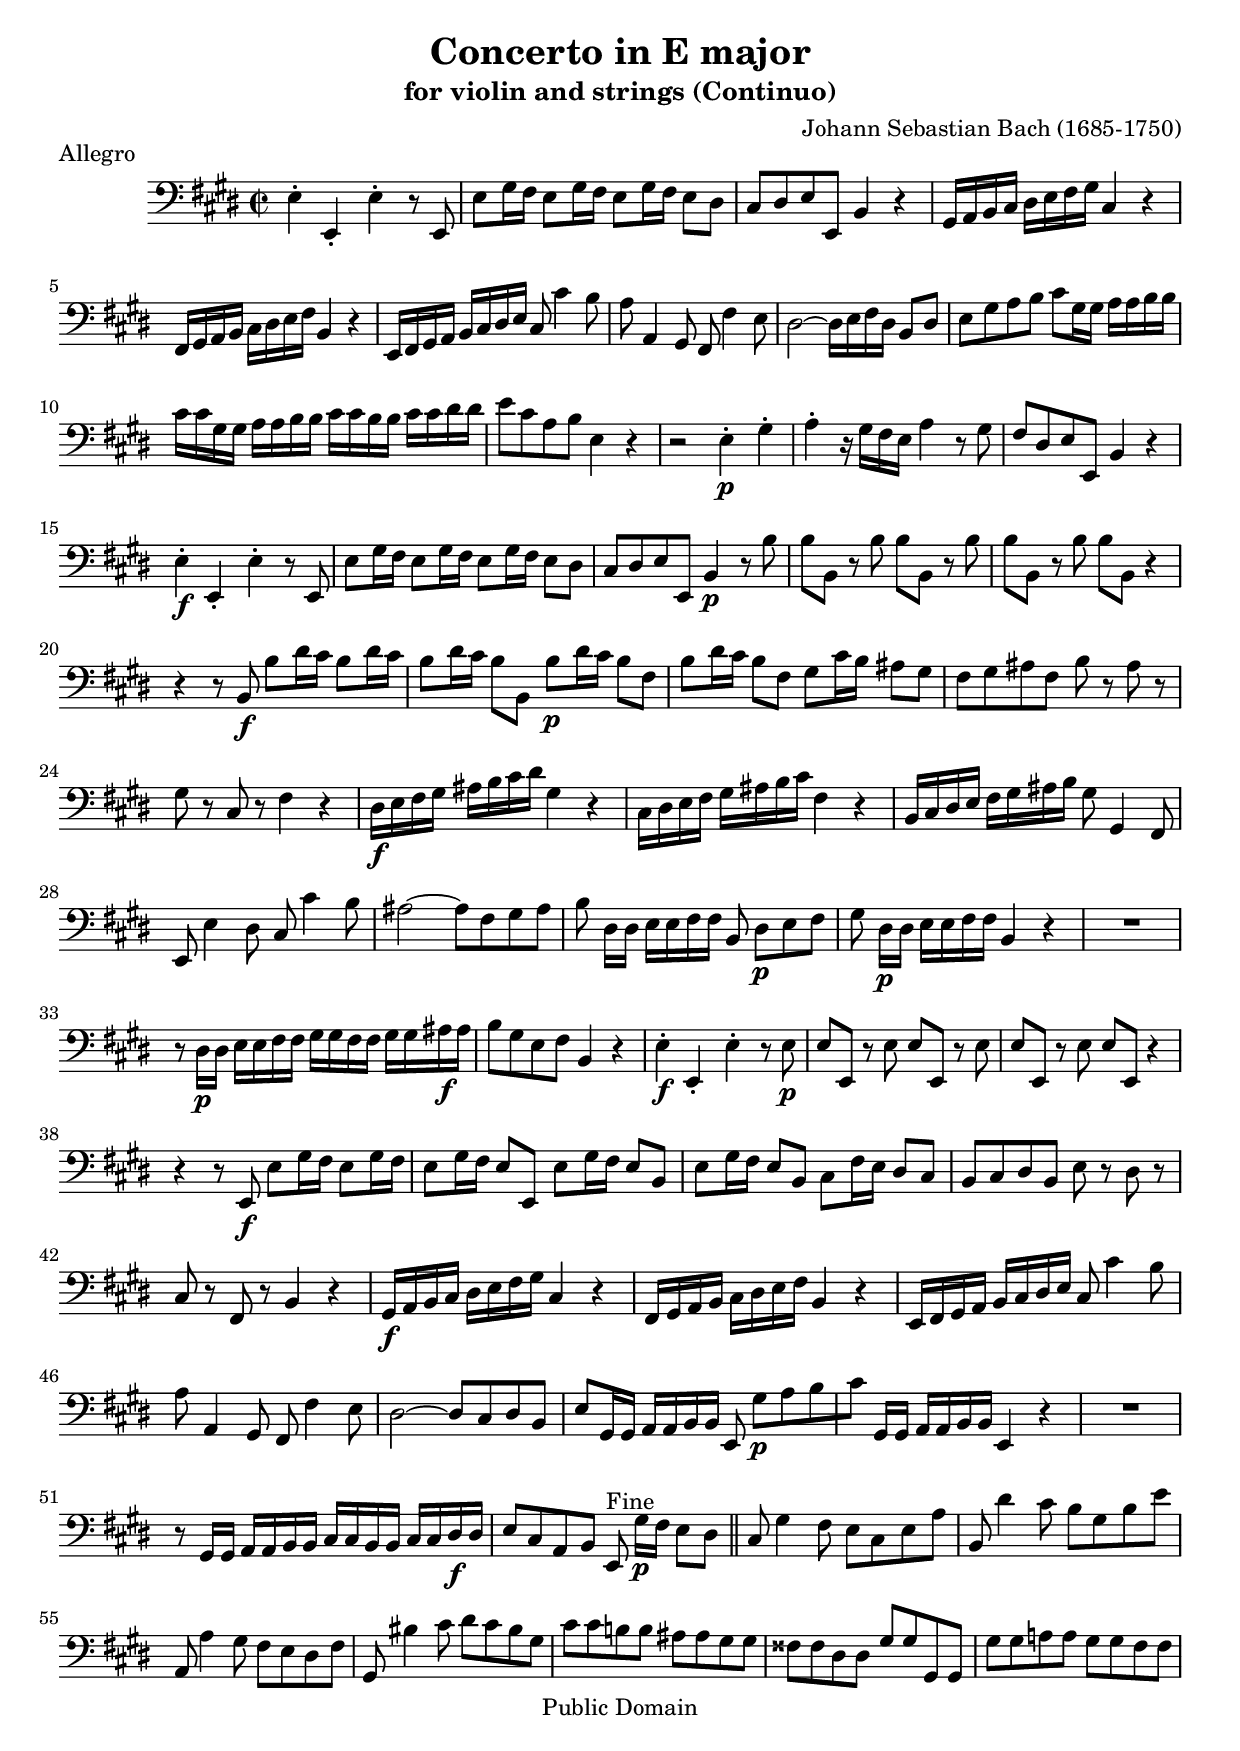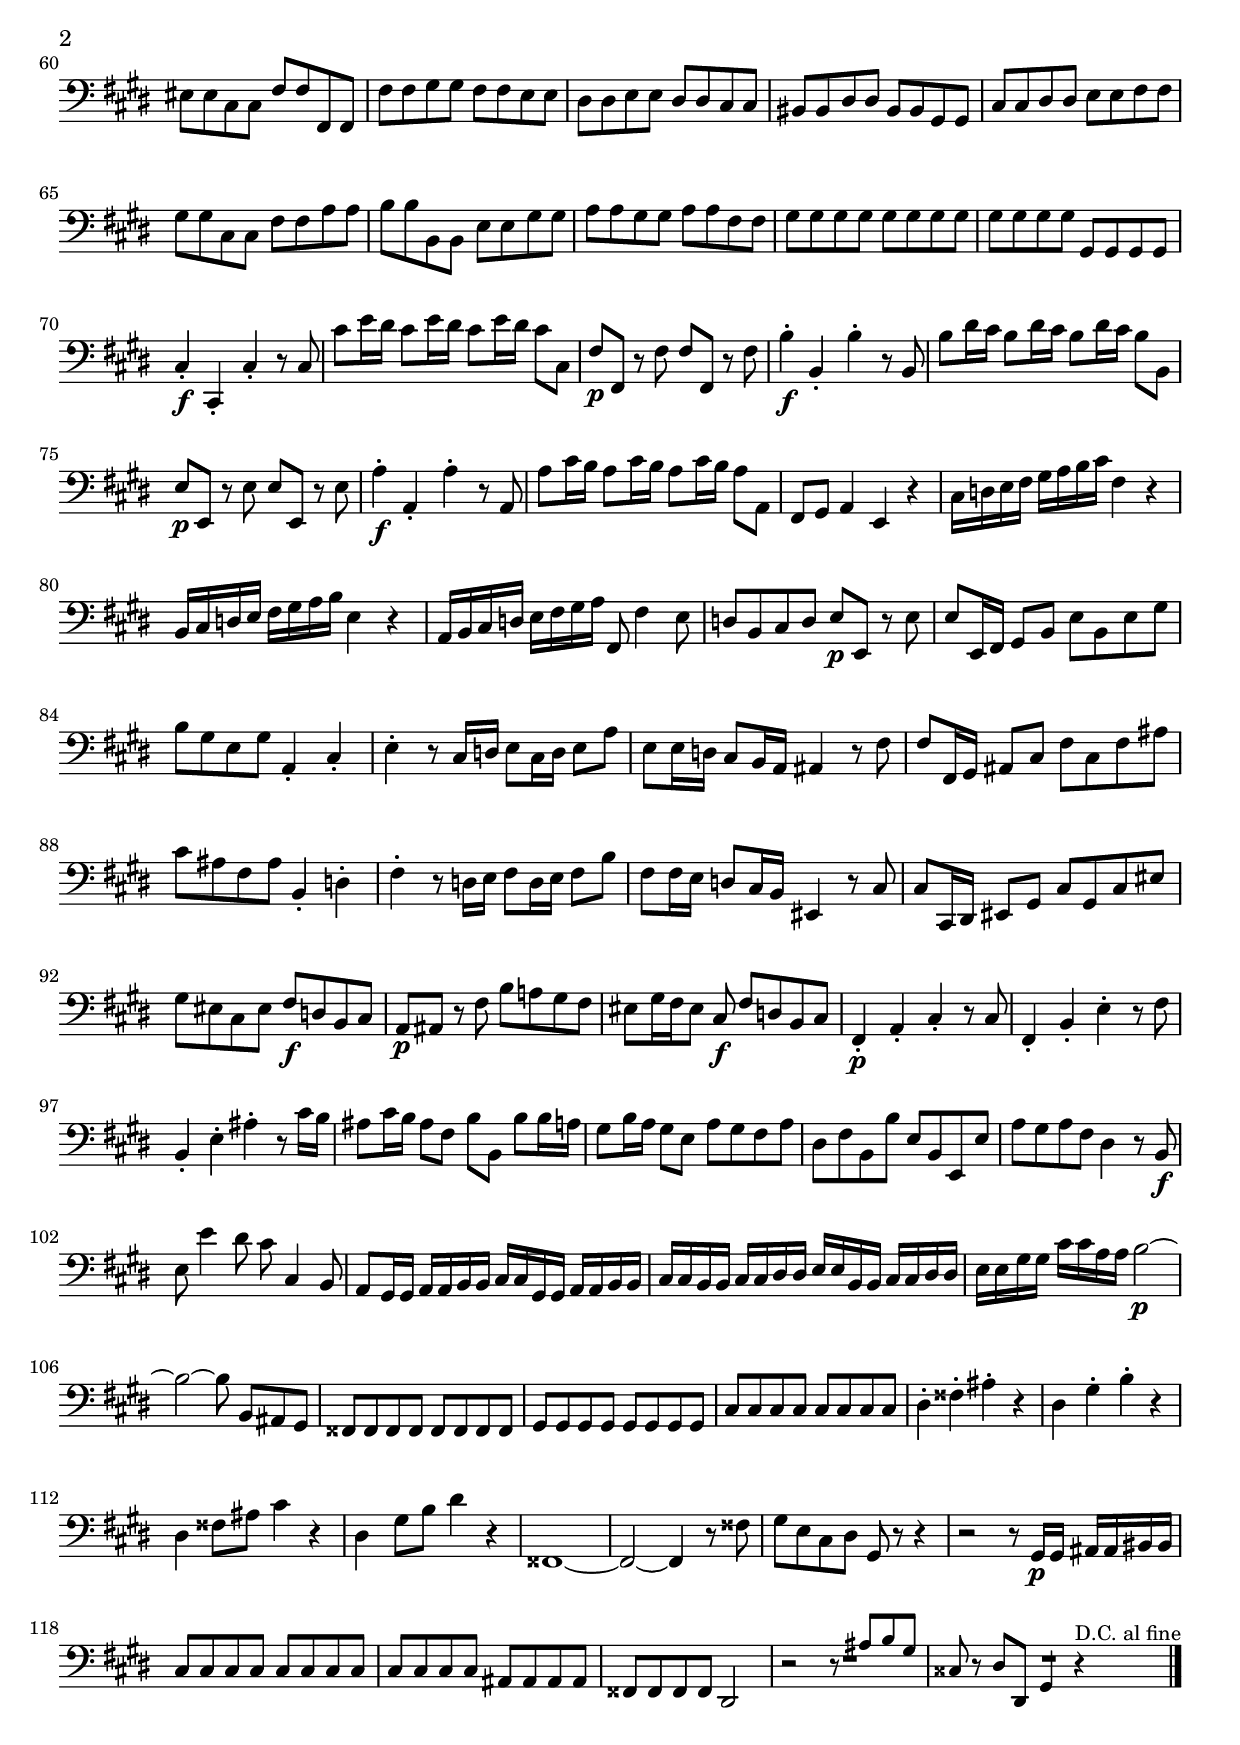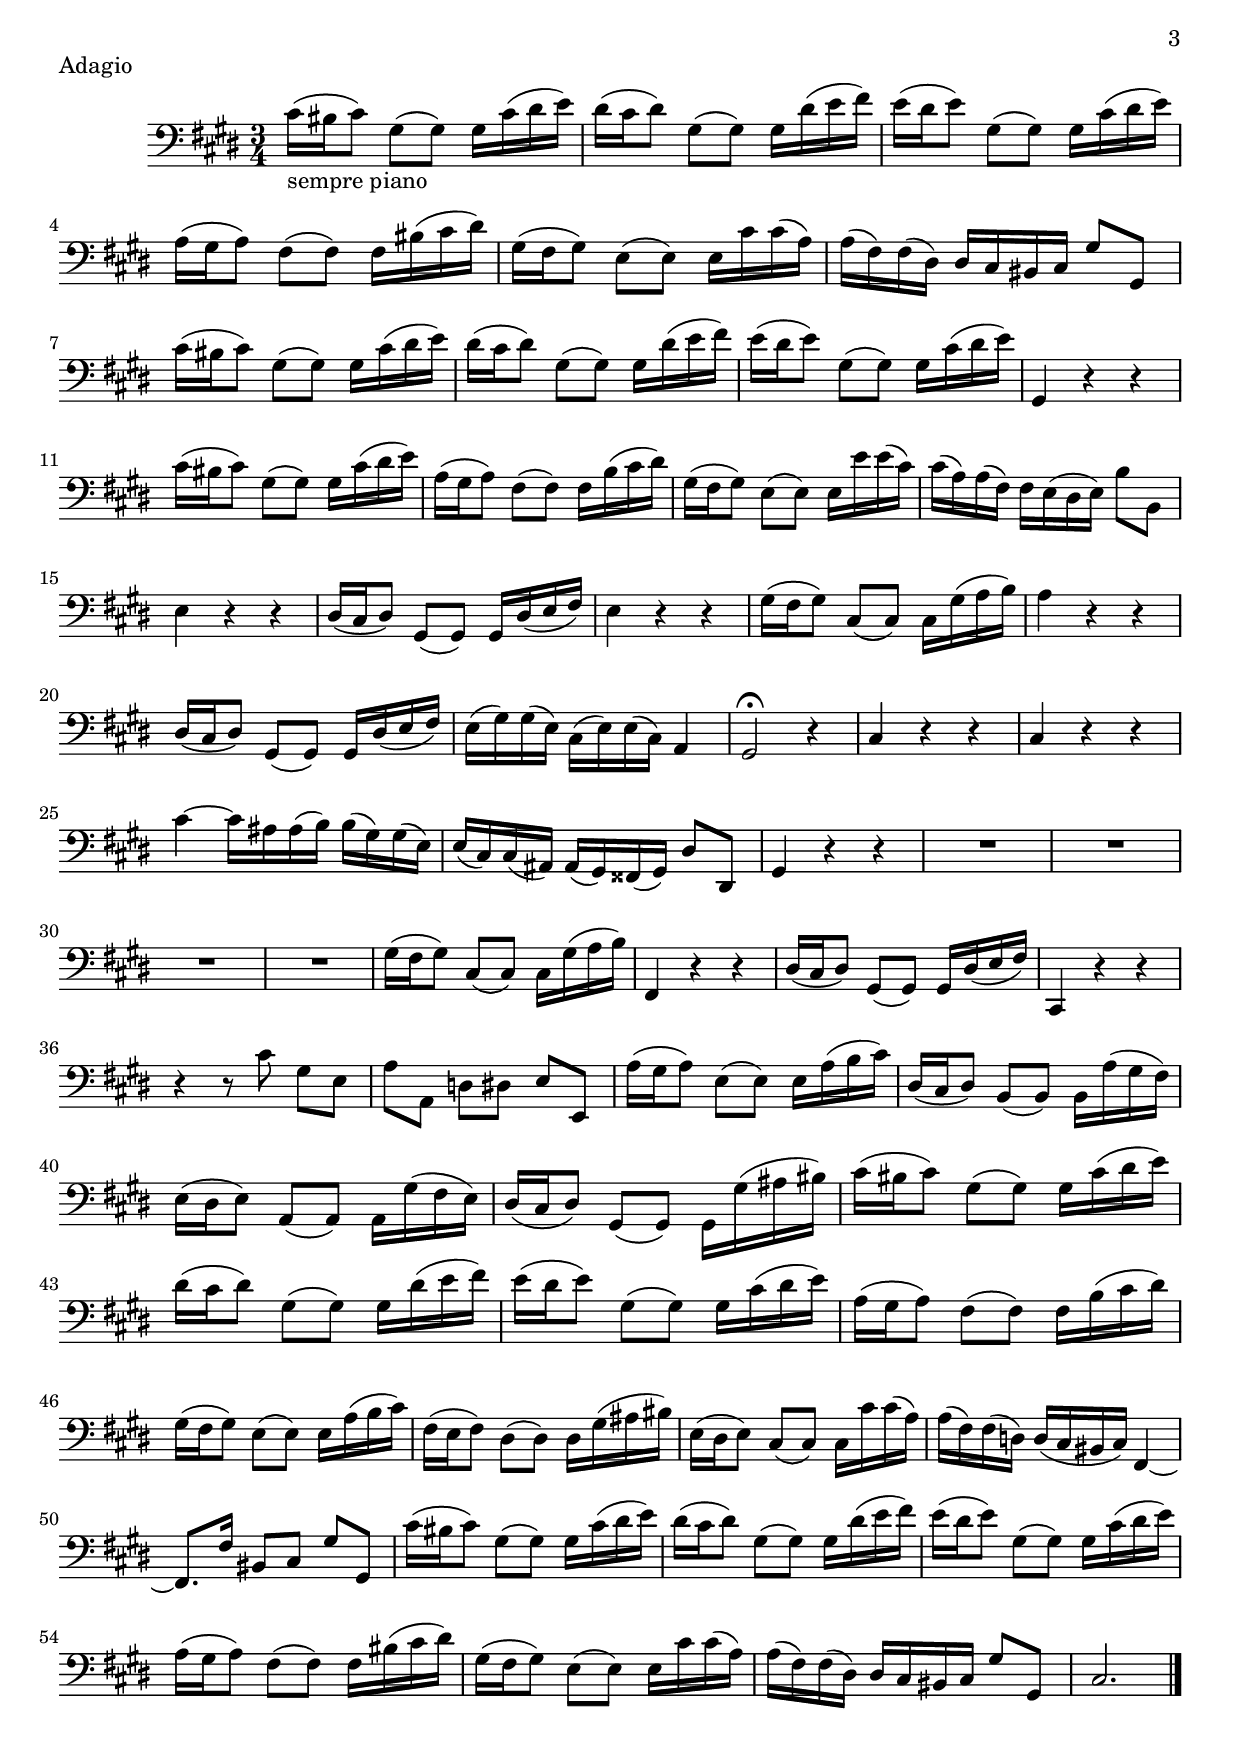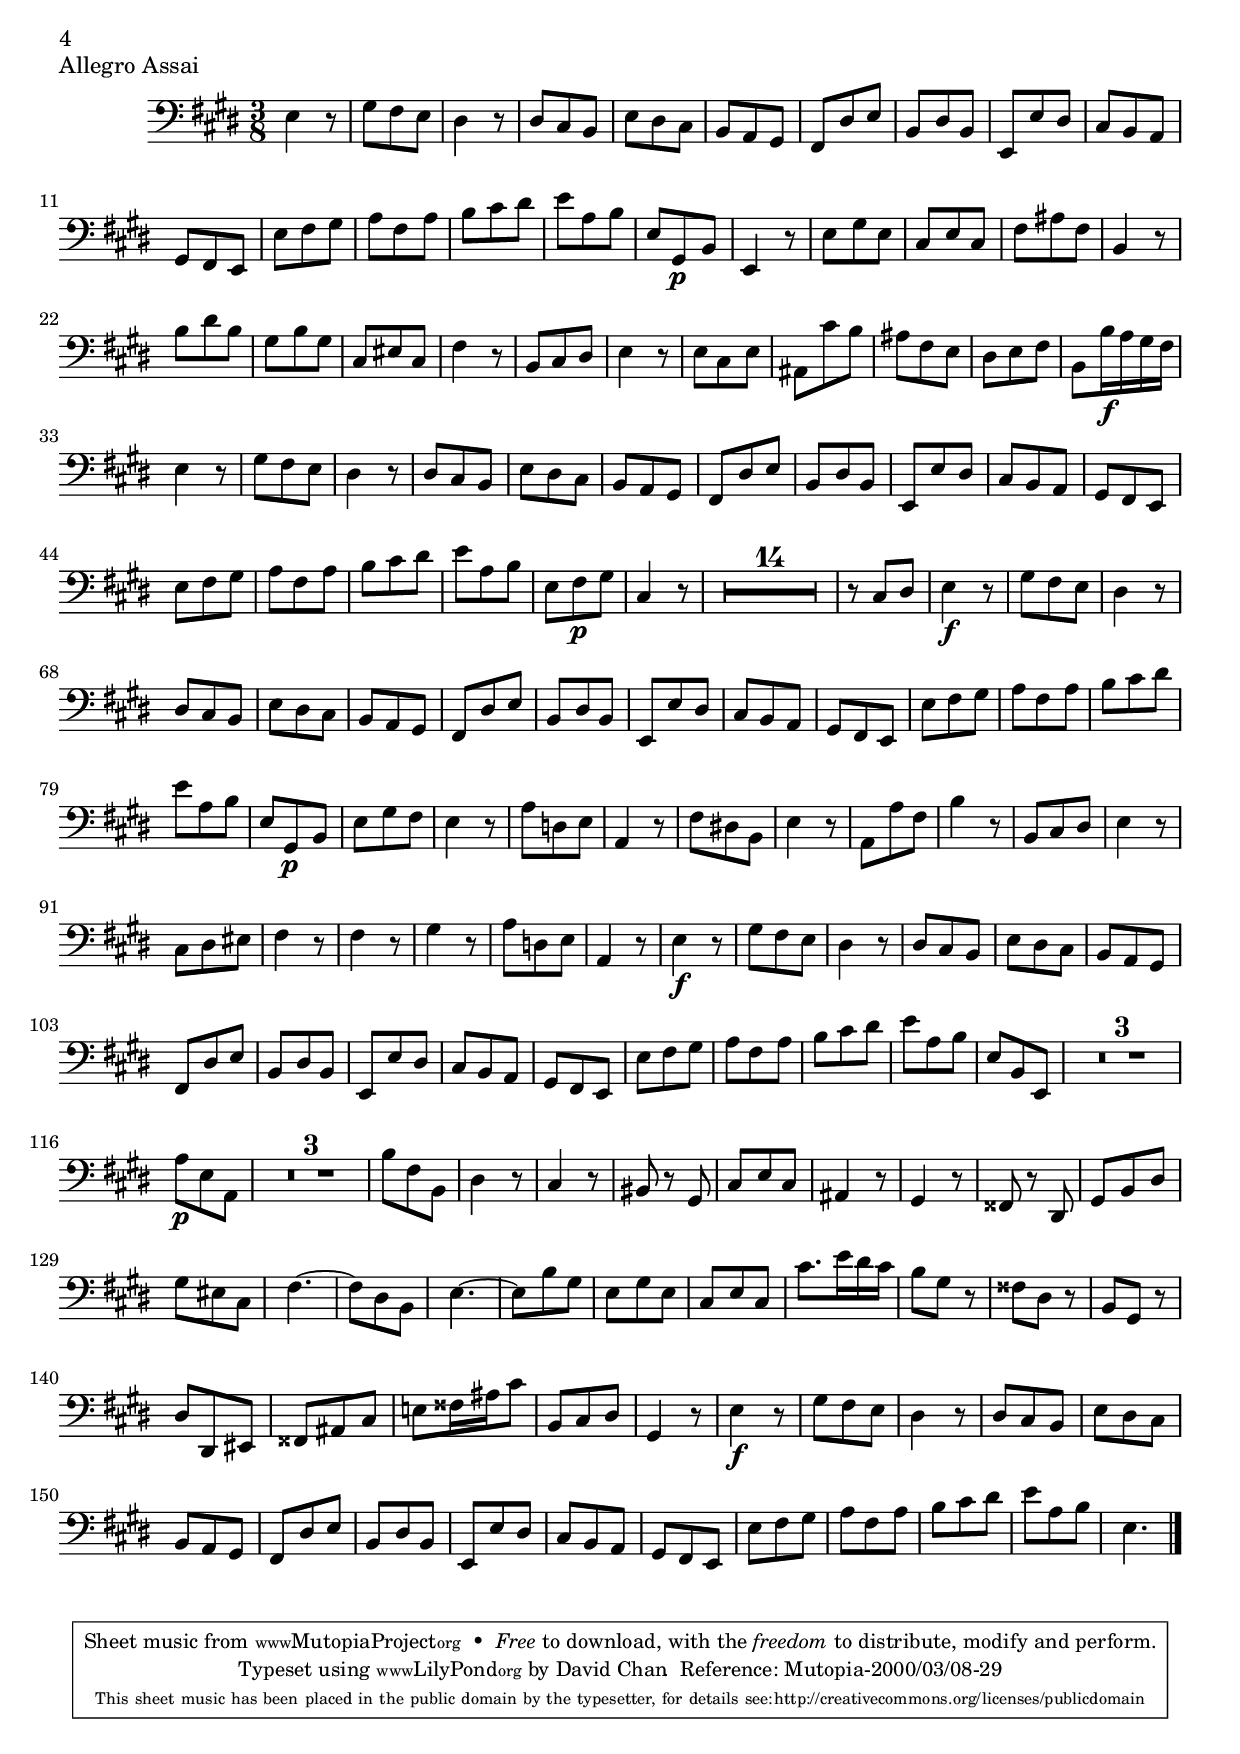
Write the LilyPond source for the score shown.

% This typesetting is dedicated to Shaka Sankofa, a.k.a. Gary Graham, a 
% juvenile murder defendant who was executed by Texas on the evening of
% Friday June 22, 2000 after 19 years on death row.

% This file creates the part for continuo.

% The edition from which this was typed has orchestral accompaniment.
% I don't know if there's a piano arrangement which is out of copyright.

\header {
    \include "header.ly"
    subtitle =	"for violin and strings (Continuo)"
    % Want "Continuo" to appear in subtitle
    filename = "continuo.ly"
}

\version "2.14.0"
%Continuo, 1st movement

continuoBaMain =  \relative c' {
    e,4-. e,-. e'-. r8 e, |
    e' gis16 fis e8 gis16 fis e8 gis16 fis e8 dis |
     cis[ dis e e,] b'4 r |
    gis16 a b cis dis e fis gis cis,4 r |
    fis,16 gis a b cis dis e fis b,4 r |
    e,16 fis gis a b cis dis e cis8 cis'4 b8 |
    a a,4 gis8 fis fis'4 e8 |
    dis2 ~ dis16 e fis dis b8 dis |
     e[ gis a b] cis gis16 gis a a b b |
    cis cis gis gis a a b b cis cis b b cis cis dis dis |
     e8[ cis a b] e,4 r |
    r2 e4-.\p gis-. |
    a-. r16 gis fis e a4 r8 gis |
     fis[ dis e e,] b'4 r |
    e4-.\f e,-. e'-. r8 e, |
    e' gis16 fis e8 gis16 fis e8 gis16 fis e8 dis |
    cis dis e e, b'4\p r8 b' |
    b b, r b' b b, r b' |
    b b, r b' b b, r4 |
    r r8 b\f b' dis16 cis b8 dis16 cis |
    b8 dis16 cis b8 b, b'\p dis16 cis b8 fis |
    b dis16 cis b8 fis gis cis16 b ais8 gis |
     fis[ gis ais fis] b r ais r |
    gis r cis, r fis4 r |
    dis16\f e fis gis ais b cis dis gis,4 r |
    cis,16 dis e fis gis ais b cis fis,4 r |
    b,16 cis dis e fis gis ais b gis8 gis,4 fis8 |
    e e'4 dis8 cis cis'4 b8 |
    ais2 ~  ais8[ fis gis ais] |
    b  dis,16[ dis] e e fis fis b,8  dis[\p e fis] |
    gis8  dis16[\p dis] e e fis fis b,4 r |
    R1 |
    r8 dis16\p dis e e fis fis gis gis fis fis gis gis ais\f ais |
     b8[ gis e fis] b,4 r |

    e-.\f e,-. e'-. r8 e\p |
    e e, r e' e e, r e' |
    e e, r e' e e, r4 |
    r r8 e\f e' gis16 fis e8 gis16 fis |
    e8 gis16 fis e8 e, e' gis16 fis e8 b |
    e gis16 fis e8 b cis fis16 e dis8 cis |
     b[ cis dis b] e r dis r |
    cis r fis, r b4 r |
    gis16\f a b cis dis e fis gis cis,4 r |
    fis,16 gis a b cis dis e fis b,4 r |
    e,16 fis gis a b cis dis e cis8 cis'4 b8 |
    a a,4 gis8 fis fis'4 e8 |
    dis2 ~  dis8[ cis dis b] |
    e gis,16 gis a a b b e,8  gis'[\p a b |
    cis] gis,16 gis a a b b e,4 r |
    R1 |
    r8 gis16 gis a a b b cis cis b b cis cis dis\f dis |
}
continuoBaLastbarB =  \relative c' {
     e,8[ cis a b] e,^"Fine"  gis'16[\p fis] e8 dis |  
}
continuoBaLastbarC =  \relative c' { % for midi version
    e,8 cis a b e,4 r |
}

continuoBb =  \relative c' {
    cis,8 gis'4 fis8  e[ cis e a] |
    b, dis'4 cis8  b[ gis b e] |
    a,,8 a'4 gis8  fis[ e dis fis] |
    gis, bis'4 cis8  dis[ cis bis gis] |
     cis[ cis b! b]  ais[ ais gis gis] |
     fisis[ fisis dis dis]  gis[ gis gis, gis] |
     gis'[ gis a! a]  gis[ gis fis fis] |
     eis[ eis cis cis]  fis[ fis fis, fis] |
     fis'[ fis gis gis]  fis[ fis e e] |
     dis[ dis e e]  dis[ dis cis cis] |
     bis[ bis dis dis]  bis[ bis gis gis] |
     cis[ cis dis dis]  e[ e fis fis] |
     gis[ gis cis, cis]  fis[ fis a a] |
     b[ b b, b]  e[ e gis gis] |
     a[ a gis gis]  a[ a fis fis] |
     gis[ gis gis gis]  gis[ gis gis gis] |
     gis[ gis gis gis]  gis,[ gis gis gis] |
    cis4-.\f cis,-. cis'-. r8 cis |
    cis' e16 dis cis8 e16 dis cis8 e16 dis cis8 cis, |
    fis\p fis, r fis' fis fis, r fis' |
    b4-.\f b,-. b'-. r8 b, |
    b' dis16 cis b8 dis16 cis b8 dis16 cis b8 b, |
    e\p e, r e' e e, r e' |
    a4-.\f a,-. a'-. r8 a, |
    a' cis16 b a8 cis16 b a8 cis16 b a8 a, |
    fis gis a4 e r |
    cis'16 d e fis gis a b cis fis,4 r |
    b,16 cis d e fis gis a b e,4 r |
    a,16 b cis d e fis gis a fis,8 fis'4 e8 |
     d[ b cis d] e\p e, r e' |
    e e,16 fis gis8 b  e[ b e gis] |
     b[ gis e gis] a,4-. cis-. |
    e-. r8 cis16 d e8 cis16 d e8 a |
    e e16 d cis8 b16 a ais4 r8 fis' |
    fis fis,16 gis ais8 cis  fis[ cis fis ais] |
     cis[ ais fis ais] b,4-. d-. |
    fis-. r8 d16 e fis8 d16 e fis8 b |
    fis fis16 e d8 cis16 b eis,4 r8 cis' |
    cis cis,16 dis eis8 gis  cis[ gis cis eis] |
     gis[ eis cis eis]  fis[\f d b cis] |
    a\p ais r fis' b a! gis fis |
     eis[ gis16 fis eis8] cis\f  fis[ d b cis] |
    fis,4-.\p a-. cis-. r8 cis |
    fis,4-. b-. e-. r8 fis |
    b,4-. e-. ais-. r8 cis16 b |
    ais8 cis16 b ais8 fis b b, b' b16 a |
    gis8 b16 a gis8 e  a[ gis fis a] |
     dis,[ fis b, b']  e,[ b e, e'] |
     a[ gis a fis] dis4 r8 b\f |
    e e'4 dis8 cis cis,4 b8 |
    a gis16 gis a a b b cis cis gis gis a a b b |
    cis cis b b cis cis dis dis e e b b cis cis dis dis |
    e e gis gis cis cis a a b2\p ~ |
    b ~ b8  b,[ ais gis] |
     fisis[ fisis fisis fisis]  fisis[ fisis fisis fisis] |
     gis[ gis gis gis]  gis[ gis gis gis] |
     cis[ cis cis cis]  cis[ cis cis cis] |
    dis4-. fisis-. ais-. r |
    dis, gis-. b-. r |
    dis, fisis8 ais cis4 r |
    dis, gis8 b dis4 r |
    fisis,,1 ~ |
    fisis2 ~ fisis4 r8 fisis' |
     gis[ e cis dis] gis, r r4 |
    r2 r8 gis16\p gis ais ais bis bis |
     cis8[ cis cis cis]  cis[ cis cis cis] |
     cis[ cis cis cis]  ais[ ais ais ais] |
     fisis[ fisis fisis fisis] dis2 |
}

continuoBcLower = \context Staff  \relative c' {
    R1 |
    R1 |
}
continuoBcUpper = \context Staff  \relative c' {
    \set Staff.fontSize = #-1
    r2 r8 \stemUp ais b gis |
    cisis, r dis dis, gis4 r^"D.C. al fine" |
}

continuoB =  {
    \continuoBaMain
    \continuoBaLastbarB
    \bar "||"
    \continuoBb
    << \continuoBcLower \continuoBcUpper >>
    \bar "|."
}

continuoBMidi =  {
    \continuoBaMain
    \continuoBaLastbarB

    \continuoBb
    << \continuoBcLower \continuoBcUpper >>

    \continuoBaMain
    \continuoBaLastbarC
}

\version "2.14.0"
%Continuo, 2nd movement

continuoC =  \relative c' {
    cis16-"sempre piano"( bis  cis8) gis(  gis) gis16 cis( dis  e) |
	 % want \p instead of "piano"
    dis( cis  dis8) gis,(  gis) gis16 dis'( e  fis) |
    e( dis  e8) gis,(  gis) gis16 cis( dis  e) |
    a,16( gis  a8) fis(  fis) fis16 bis( cis  dis) |
    gis,( fis  gis8) e(  e) e16 cis' cis(  a) |
    a(  fis) fis(  dis) dis cis bis cis gis'8 gis, |
    cis'16( bis  cis8) gis(  gis) gis16 cis( dis  e) |
    dis( cis  dis8) gis,(  gis) gis16 dis'( e  fis) |
    e( dis  e8) gis,(  gis) gis16 cis( dis  e) |
    gis,,4 r r |
    cis'16( bis  cis8) gis(  gis) gis16 cis( dis  e) |
    a,( gis  a8) fis(  fis) fis16 b( cis  dis) |
    gis,16( fis  gis8) e(  e) e16 e' e(  cis) |
    cis(  a) a(  fis) fis e( dis  e) b'8 b, |
    e4 r r |
    dis16( cis  dis8) gis,(  gis) gis16 dis'( e  fis) |
    e4 r r |
    gis16( fis  gis8) cis,(  cis) cis16 gis'( a  b) |
    a4 r r |
    dis,16( cis  dis8) gis,(  gis) gis16 dis'( e  fis) |
    e(  gis) gis(  e) cis(  e) e(  cis) a4 |
    gis2^\fermata r4 |

    cis4 r r |
    cis r r |
    cis' ~ cis16 ais ais(  b) b(  gis) gis(  e) |
    e(  cis) cis(  ais) ais(  gis) fisis(  gis) dis'8 dis, |
    gis4 r r |
    R2. |
    R |
    R |
    R |  
    gis'16( fis  gis8) cis,(  cis) cis16 gis'( a  b) |
    fis,4 r r |
    dis'16( cis  dis8) gis,(  gis) gis16 dis'( e  fis) |
    cis,4 r r |
    r r8 cis'' gis e |
    a a, d dis e e, |
    a'16( gis  a8) e(  e) e16 a( b  cis) |
    dis,16( cis  dis8) b(  b) b16 a'( gis  fis) |
    e( dis  e8) a,(  a) a16 gis'( fis  e) |
    dis( cis  dis8) gis,(  gis) gis16 gis'( ais  bis) |
    cis( bis  cis8) gis(  gis) gis16 cis( dis  e) |
    dis( cis  dis8) gis,(  gis) gis16 dis'( e  fis) |
    e( dis  e8) gis,(  gis) gis16 cis( dis  e) |
    a,( gis  a8) fis(  fis) fis16 b( cis  dis) |
    gis,( fis  gis8) e(  e) e16 a( b  cis) |
    fis,16( e  fis8) dis(  dis) dis16 gis( ais  bis) |
    e,( dis  e8) cis(  cis) cis16 cis' cis(  a) |
    a(  fis) fis(  d) d( cis bis  cis) fis,4 ~ |
    fis8. fis'16 bis,8 cis gis' gis, |
    cis'16( bis  cis8) gis(  gis) gis16 cis( dis  e) |
    dis( cis  dis8) gis,(  gis) gis16 dis'( e  fis) |
    e( dis  e8) gis,(  gis) gis16 cis( dis  e) |
    a,( gis  a8) fis(  fis) fis16 bis( cis  dis) |
    gis,( fis  gis8) e(  e) e16 cis' cis(  a) |
    a(  fis) fis(  dis) dis cis bis cis gis'8 gis, |
    cis2. |
        \bar "|."
}

\version "2.14.0"
%Continuo, 3rd movement

continuoDThemeBody =  { % first and last bar intentionally missing!
    %{ e,4 r8 | %} gis8 fis e |
    dis4 r8 | dis8 cis b |
    e dis cis | b a gis |
    fis dis' e | b dis b |
    e, e' dis | cis b a |
    gis fis e | e' fis gis |
    a fis a | b cis dis |
    e a, b | %{ e, gis,\p b | %}
}

continuoDThemeB =  \relative c' {
    e,4 r8 | \continuoDThemeBody | e, gis,\p b |

}

continuoDThemeC =  \relative c' {
    e,4 r8 | \continuoDThemeBody | e, fis\p gis |
}

continuoDThemeD =  \relative c' {
    e,4\f r8 | \continuoDThemeBody | e, gis,\p b |
}

continuoDThemeE =  \relative c' {
    e,4\f r8 | \continuoDThemeBody | e, b e, |
}

continuoDThemeF =  \relative c' {
    e,4\f r8 | \continuoDThemeBody | e,4. |
}

continuoDa =  \relative c' {
    e,,4 r8 | e'8 gis e |
    cis e cis | fis ais fis |
    b,4 r8 | b' dis b |
    gis b gis | cis, eis cis |
    fis4 r8 | b, cis dis |
    e4 r8 | e cis e |
    ais, cis' b | ais fis e |
    dis e fis | b, b'16\f a gis fis |
}

continuoDb =  \relative c' {
    cis,4 r8 | R4. * 14 | r8 cis dis |
}

continuoDc =  \relative c' {
    e,8 gis fis | e4 r8 |
    a d, e | a,4 r8 |
    fis' dis! %{my hint%} b | e4 r8 |
    a, a' fis | b4 r8 |
    b,8 cis dis | e4 r8 |
    cis dis eis | fis4 r8 |
    fis4 r8 | gis4 r8 |
    a8 d,! e | a,4 r8 |
}

continuoDd =  \relative c' {
    R4. * 3 | a8\p e a, |
    R4. * 3 | b'8 fis b, |
    dis4 r8 | cis4 r8 |
    bis r gis | cis e cis |
    ais4 r8 | gis4 r8 |
    fisis r dis | gis b dis |

    gis eis cis | fis4. ~ |
    fis8 dis b | e4. ~ |
    e8 b' gis | e gis e |
    cis e cis | cis'8. e16 dis cis |
    b8 gis r | fisis dis r |
    b gis r | dis' dis, eis |
    fisis ais cis | e! fisis16 ais cis8 |
    b, cis dis | gis,4 r8 |
}

continuoD =  {
    \continuoDThemeB
    \continuoDa
    \continuoDThemeC
    \continuoDb
    \continuoDThemeD
    \continuoDc
    \continuoDThemeE
    \continuoDd
    \continuoDThemeF
    \bar "|."
}

\include "common-defs.ly"
\version "2.16.0"

% 1st movement, printed version
\score {
     \context Voice = Continuo {
        \key e \major \timeB \clef "bass"
        \continuoB
    }
    \header {
        piece = \pieceB
        opus = ""
    }
}

% 1st movement, midi version
\score {
     \context Voice = Continuo {
	\set Staff.midiInstrument = \continuoMidiInstrument
        \key e \major \timeB \clef "bass"
        \continuoBMidi
    }
    \midi {
      \tempo 4 = 110
    }
}

% 2nd movement
\score {
     \context Voice = Continuo {
        \set Staff.midiInstrument = \continuoMidiInstrument
	\key e \major \timeC \clef "bass"
        \continuoC
    }
    \header {
        piece = \pieceC
        opus = ""
    }
    \layout {}
    \midi {
      \tempo 4 = 50
    }
}

% 3rd movement
\score {
     \context Voice = Continuo {
        \set Staff.midiInstrument = \continuoMidiInstrument
	\key e \major \timeD \clef "bass"
        \continuoD
    }
    \header {
        piece = \pieceD
        opus = ""
    }
    \layout {}
    \midi {
      \tempo 4 = 120
    }
}
